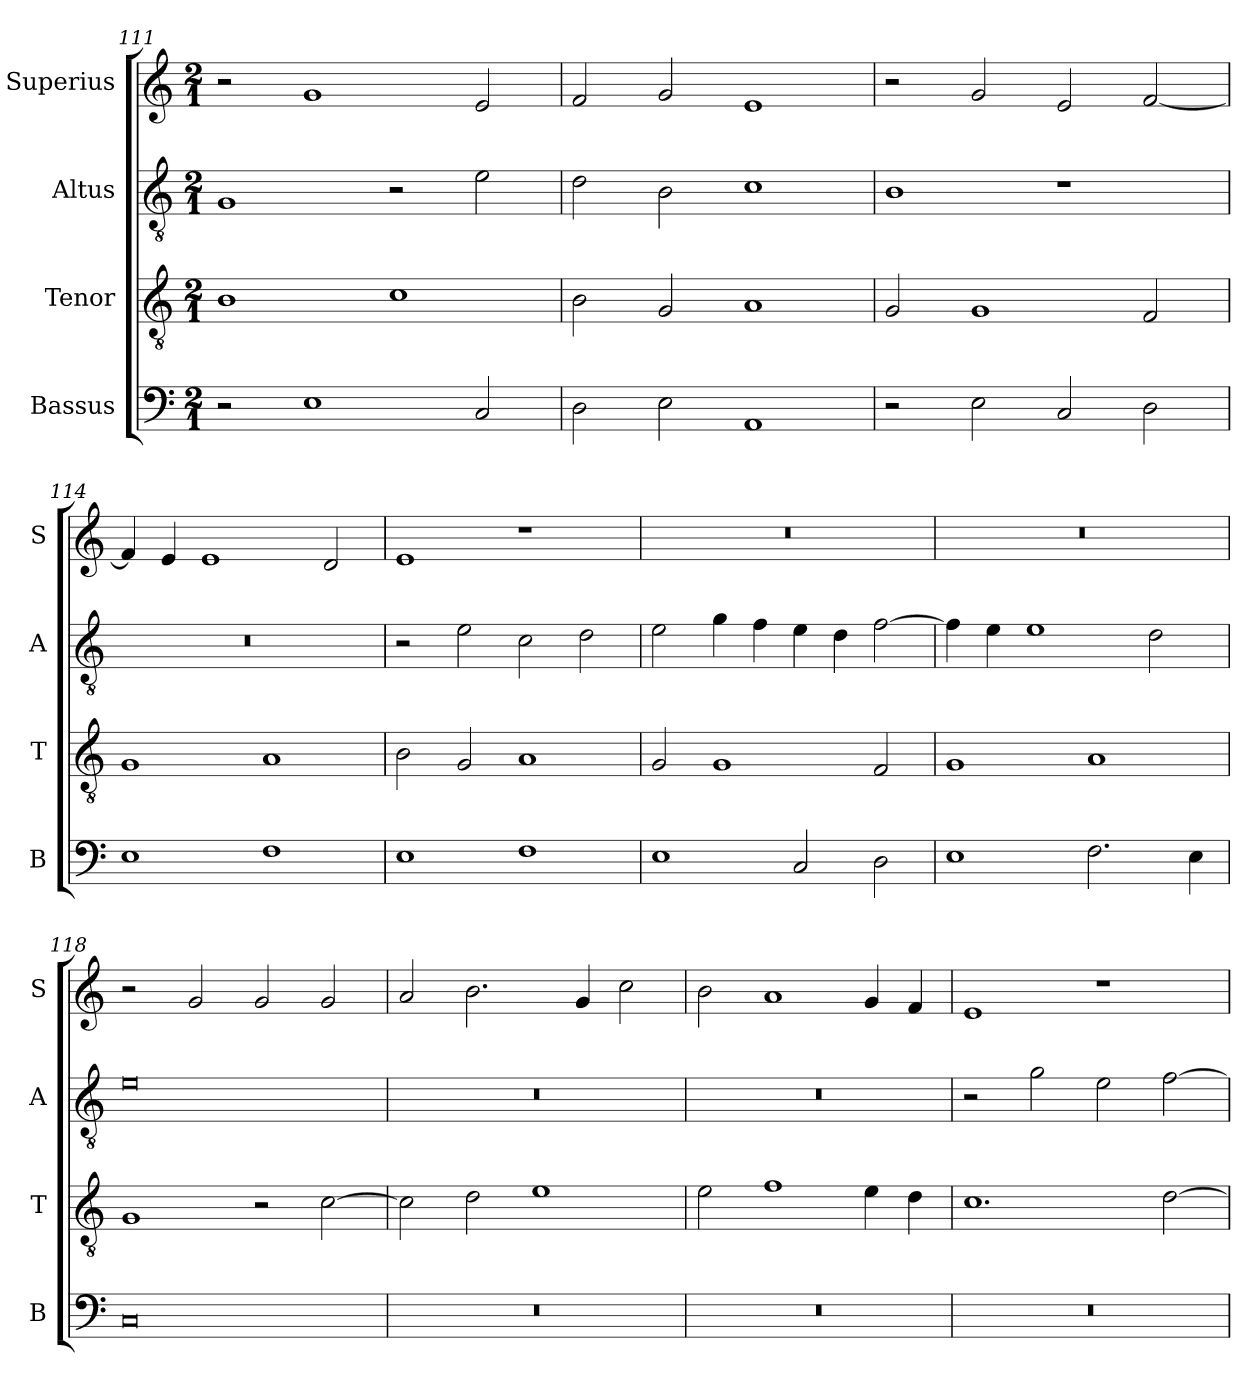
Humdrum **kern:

**kern	**kern	**kern	**kern
*part4	*part3	*part2	*part1
*staff4	*staff3	*staff2	*staff1
*I"Bassus	*I"Tenor	*I"Altus	*I"Superius
*I'B	*I'T	*I'A	*I'S
*clefF4	*clefGv2	*clefGv2	*clefG2
*k[]	*k[]	*k[]	*k[]
*M2/1	*M2/1	*M2/1	*M2/1
=111	=111	=111	=111
2r	1B	1G	2r
1E	.	.	1g
.	1c	2r	.
2C/	.	2e\	2e/
=112	=112	=112	=112
2D\	2B\	2d\	2f/
2E\	2G/	2B\	2g/
1AA	1A	1c	1e
=113	=113	=113	=113
2r	2G/	1B	2r
2E\	1G	.	2g/
2C/	.	1r	2e/
2D\	2F/	.	[2f/
=114	=114	=114	=114
1E	1G	0r	4f/]
.	.	.	4e/
.	.	.	1e
1F	1A	.	.
.	.	.	2d/
=115	=115	=115	=115
1E	2B\	2r	1e
.	2G/	2e\	.
1F	1A	2c\	1r
.	.	2d\	.
=116	=116	=116	=116
1E	2G/	2e\	0r
.	1G	4g\	.
.	.	4f\	.
2C/	.	4e\	.
.	.	4d\	.
2D\	2F/	[2f\	.
=117	=117	=117	=117
1E	1G	4f\]	0r
.	.	4e\	.
.	.	1e	.
2.F\	1A	.	.
.	.	2d\	.
4E\	.	.	.
=118	=118	=118	=118
0C	1G	0e	2r
.	.	.	2g/
.	2r	.	2g/
.	[2c\	.	2g/
=119	=119	=119	=119
0r	2c\]	0r	2a/
.	2d\	.	2.b\
.	1e	.	.
.	.	.	4g/
.	.	.	2cc\
=120	=120	=120	=120
0r	2e\	0r	2b\
.	1f	.	1a
.	4e\	.	4g/
.	4d\	.	4f/
=121	=121	=121	=121
0r	1.c	2r	1e
.	.	2g\	.
.	.	2e\	1r
.	[2d\	[2f\	.
=	=	=	=
*-	*-	*-	*-
